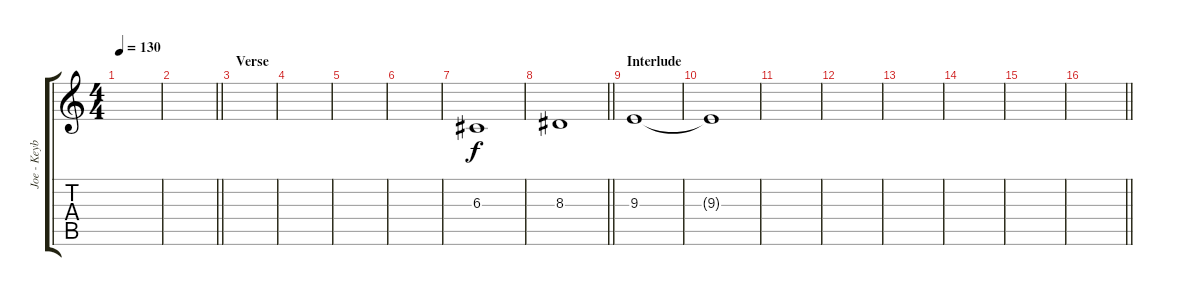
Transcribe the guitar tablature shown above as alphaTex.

\track ("Joe - Keyboards" "Joe - Keyb") {instrument pad4choir}
\staff {score tabs}
\tuning (E4 B3 G3 D3 A2 E2) {hide}
\ts (4 4)
\tempo 130
\clef g2
\ks c
|
\barLineRight lightlight
|
\section ("" "Verse")
|
|
|
|
6.3.1 |
\barLineRight lightlight
8.3.1 |
\section ("" "Interlude")
9.3.1 |
9.3{t}.1 |
|
|
|
|
|
\barLineRight lightlight
